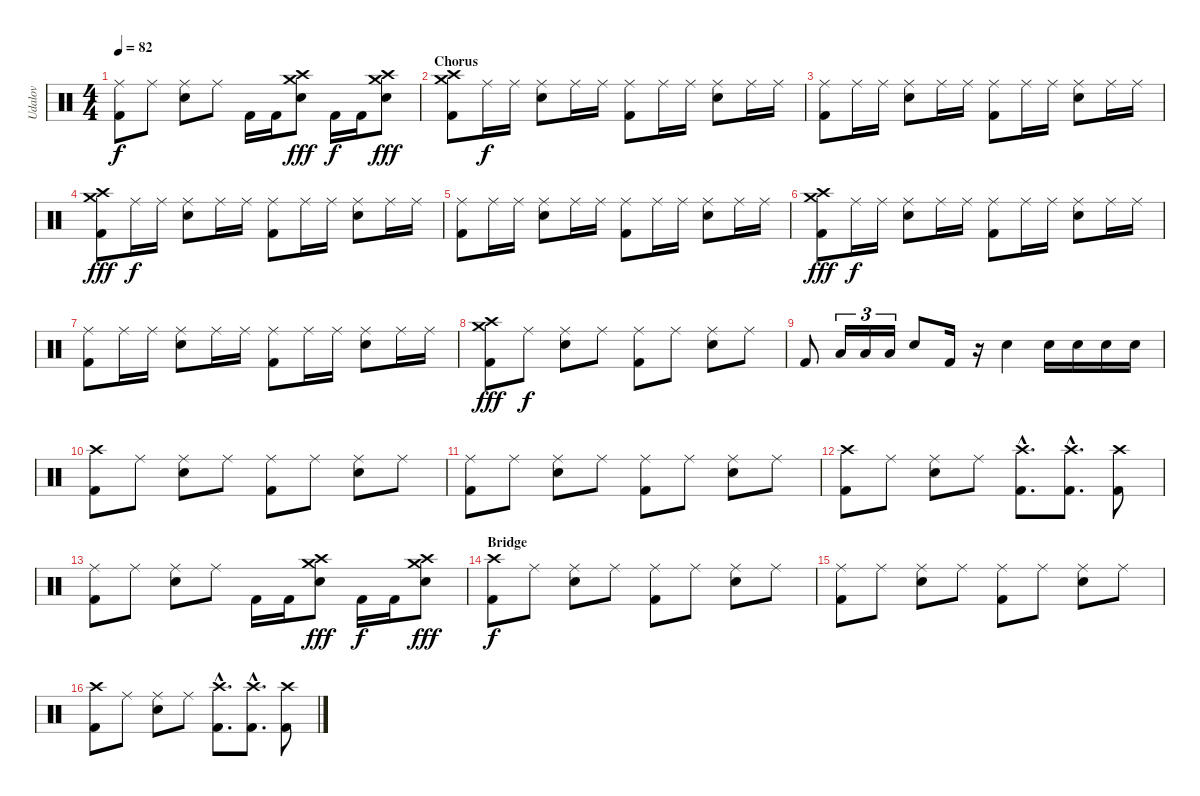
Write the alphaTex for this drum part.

\track ("Udalov" "Udalov") {instrument percussion}
\staff {score}
\articulation defaults
\ts (4 4)
\tempo 82
\clef neutral
\ks c
("Kick (hit) 2" "Ride (middle)").8{dy f} "Ride (middle)".8 ("Snare (hit) 2" "Ride (middle)").8 "Ride (middle)".8 "Kick (hit) 2".16 "Kick (hit) 2".16 ("Snare (hit) 2" "Crash high (hit)" "Crash medium (hit)").8{dy fff} "Kick (hit) 2".16{dy f} "Kick (hit) 2".16 ("Snare (hit) 2" "Crash high (hit)" "Crash medium (hit)").8{dy fff} |
\section ("" "Chorus")
("Kick (hit) 2" "Crash high (hit)" "Crash medium (hit)").8 "Ride (middle)".16{dy f} "Ride (middle)".16 ("Snare (hit) 2" "Ride (middle)").8 "Ride (middle)".16 "Ride (middle)".16 ("Kick (hit) 2" "Ride (middle)").8 "Ride (middle)".16 "Ride (middle)".16 ("Snare (hit) 2" "Ride (middle)").8 "Ride (middle)".16 "Ride (middle)".16 |
("Kick (hit) 2" "Ride (middle)").8 "Ride (middle)".16 "Ride (middle)".16 ("Snare (hit) 2" "Ride (middle)").8 "Ride (middle)".16 "Ride (middle)".16 ("Kick (hit) 2" "Ride (middle)").8 "Ride (middle)".16 "Ride (middle)".16 ("Snare (hit) 2" "Ride (middle)").8 "Ride (middle)".16 "Ride (middle)".16 |
("Kick (hit) 2" "Crash high (hit)" "Crash medium (hit)").8{dy fff} "Ride (middle)".16{dy f} "Ride (middle)".16 ("Snare (hit) 2" "Ride (middle)").8 "Ride (middle)".16 "Ride (middle)".16 ("Kick (hit) 2" "Ride (middle)").8 "Ride (middle)".16 "Ride (middle)".16 ("Snare (hit) 2" "Ride (middle)").8 "Ride (middle)".16 "Ride (middle)".16 |
("Kick (hit) 2" "Ride (middle)").8 "Ride (middle)".16 "Ride (middle)".16 ("Snare (hit) 2" "Ride (middle)").8 "Ride (middle)".16 "Ride (middle)".16 ("Kick (hit) 2" "Ride (middle)").8 "Ride (middle)".16 "Ride (middle)".16 ("Snare (hit) 2" "Ride (middle)").8 "Ride (middle)".16 "Ride (middle)".16 |
("Kick (hit) 2" "Crash high (hit)" "Crash medium (hit)").8{dy fff} "Ride (middle)".16{dy f} "Ride (middle)".16 ("Snare (hit) 2" "Ride (middle)").8 "Ride (middle)".16 "Ride (middle)".16 ("Kick (hit) 2" "Ride (middle)").8 "Ride (middle)".16 "Ride (middle)".16 ("Snare (hit) 2" "Ride (middle)").8 "Ride (middle)".16 "Ride (middle)".16 |
("Kick (hit) 2" "Ride (middle)").8 "Ride (middle)".16 "Ride (middle)".16 ("Snare (hit) 2" "Ride (middle)").8 "Ride (middle)".16 "Ride (middle)".16 ("Kick (hit) 2" "Ride (middle)").8 "Ride (middle)".16 "Ride (middle)".16 ("Snare (hit) 2" "Ride (middle)").8 "Ride (middle)".16 "Ride (middle)".16 |
("Kick (hit) 2" "Crash high (hit)" "Crash medium (hit)").8{dy fff} "Ride (middle)".8{dy f} ("Snare (hit) 2" "Ride (middle)").8 "Ride (middle)".8 ("Kick (hit) 2" "Ride (middle)").8 "Ride (middle)".8 ("Snare (hit) 2" "Ride (middle)").8 "Ride (middle)".8 |
"Kick (hit) 2".8 "Low Tom (hit)".16{tu (3 2)} "Low Tom (hit)".16{tu (3 2)} "Low Tom (hit)".16{tu (3 2)} "Electric Snare (hit)".8 "Kick (hit) 2".16 r.16 "Snare (hit) 2".4 "Snare (hit) 2".16 "Snare (hit) 2".16 "Snare (hit) 2".16 "Snare (hit) 2".16 |
("Kick (hit) 2" "Crash high (hit)").8 "Ride (middle)".8 ("Snare (hit) 2" "Ride (middle)").8 "Ride (middle)".8 ("Kick (hit) 2" "Ride (middle)").8 "Ride (middle)".8 ("Snare (hit) 2" "Ride (middle)").8 "Ride (middle)".8 |
("Kick (hit) 2" "Ride (middle)").8 "Ride (middle)".8 ("Snare (hit) 2" "Ride (middle)").8 "Ride (middle)".8 ("Kick (hit) 2" "Ride (middle)").8 "Ride (middle)".8 ("Snare (hit) 2" "Ride (middle)").8 "Ride (middle)".8 |
("Kick (hit) 2" "Crash high (hit)").8 "Ride (middle)".8 ("Snare (hit) 2" "Ride (middle)").8 "Ride (middle)".8 ("Kick (hit) 2"{hac} "Crash high (hit)"{hac}).8{d} ("Kick (hit) 2"{hac} "Crash high (hit)"{hac}).8{d} ("Kick (hit) 2" "Crash high (hit)").8 |
("Kick (hit) 2" "Ride (middle)").8 "Ride (middle)".8 ("Snare (hit) 2" "Ride (middle)").8 "Ride (middle)".8 "Kick (hit) 2".16 "Kick (hit) 2".16 ("Snare (hit) 2" "Crash high (hit)" "Crash medium (hit)").8{dy fff} "Kick (hit) 2".16{dy f} "Kick (hit) 2".16 ("Snare (hit) 2" "Crash high (hit)" "Crash medium (hit)").8{dy fff} |
\section ("" "Bridge")
("Kick (hit) 2" "Crash high (hit)").8{dy f} "Ride (middle)".8 ("Snare (hit) 2" "Ride (middle)").8 "Ride (middle)".8 ("Kick (hit) 2" "Ride (middle)").8 "Ride (middle)".8 ("Snare (hit) 2" "Ride (middle)").8 "Ride (middle)".8 |
("Kick (hit) 2" "Ride (middle)").8 "Ride (middle)".8 ("Snare (hit) 2" "Ride (middle)").8 "Ride (middle)".8 ("Kick (hit) 2" "Ride (middle)").8 "Ride (middle)".8 ("Snare (hit) 2" "Ride (middle)").8 "Ride (middle)".8 |
("Kick (hit) 2" "Crash high (hit)").8 "Ride (middle)".8 ("Snare (hit) 2" "Ride (middle)").8 "Ride (middle)".8 ("Kick (hit) 2"{hac} "Crash high (hit)"{hac}).8{d} ("Kick (hit) 2"{hac} "Crash high (hit)"{hac}).8{d} ("Kick (hit) 2" "Crash high (hit)").8
